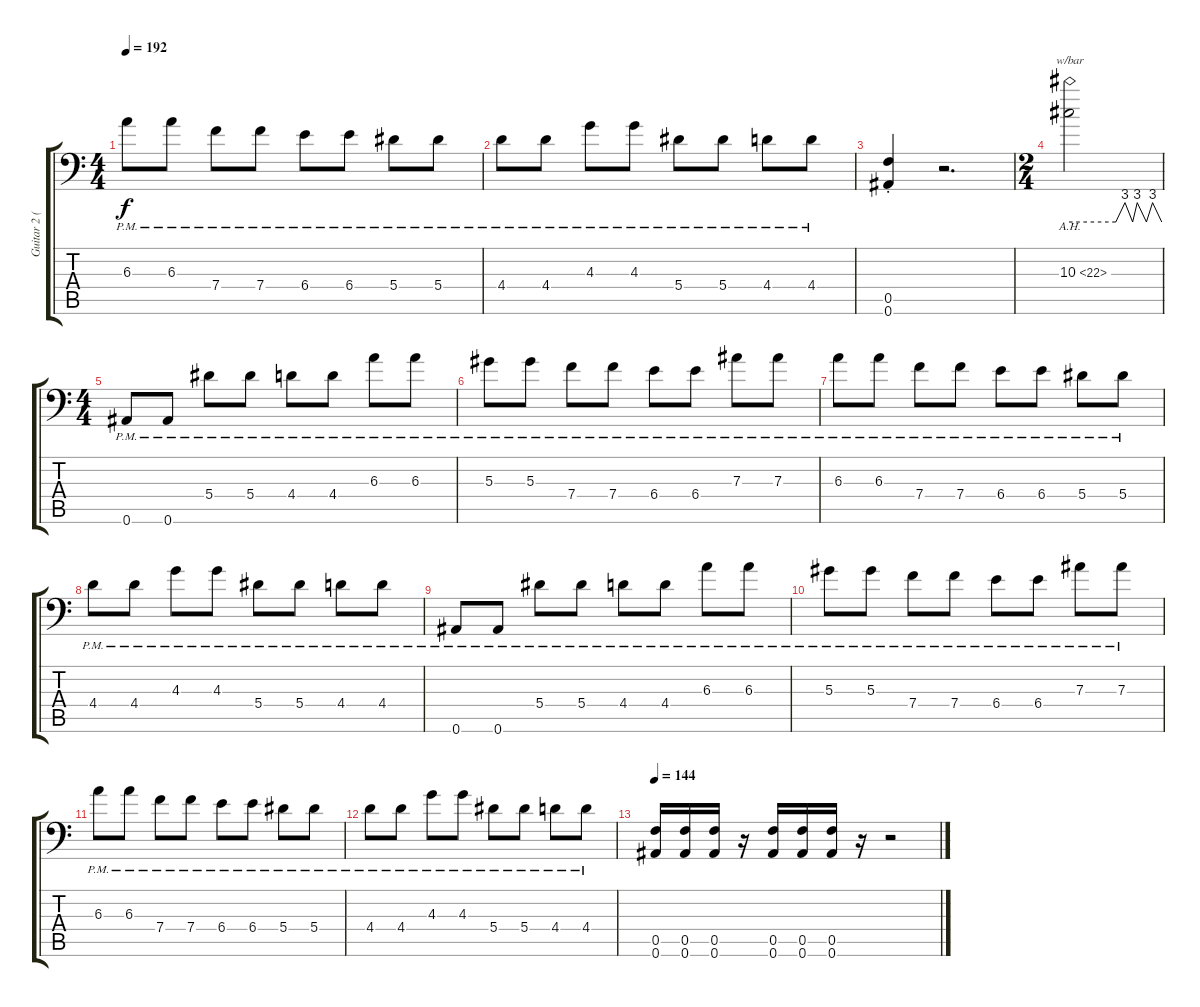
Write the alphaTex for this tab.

\track ("Guitar 2 (Left)" "Guitar 2 (") {instrument distortionguitar}
\staff {score tabs}
\tuning (C4 G3 Eb3 Bb2 F2 Bb1) {hide}
\ts (4 4)
\tempo 192
\clef f4
\ks c
6.3{pm}.8{dy f} 6.3{pm}.8 7.4{pm}.8 7.4{pm}.8 6.4{pm}.8 6.4{pm}.8 5.4{pm}.8 5.4{pm}.8 |
4.4{pm}.8 4.4{pm}.8 4.3{pm}.8 4.3{pm}.8 5.4{pm}.8 5.4{pm}.8 4.4{pm}.8 4.4{pm}.8 |
(0.5{st} 0.6{st}).4 r.2{d} |
\ts (2 4)
10.3{ah 12}.2{tbe (custom default 0 0 30 0 36 12 41 0 44 12 50 0 54 12 60 0)} |
\ts (4 4)
0.6{pm}.8 0.6{pm}.8 5.4{pm}.8 5.4{pm}.8 4.4{pm}.8 4.4{pm}.8 6.3{pm}.8 6.3{pm}.8 |
5.3{pm}.8 5.3{pm}.8 7.4{pm}.8 7.4{pm}.8 6.4{pm}.8 6.4{pm}.8 7.3{pm}.8 7.3{pm}.8 |
6.3{pm}.8 6.3{pm}.8 7.4{pm}.8 7.4{pm}.8 6.4{pm}.8 6.4{pm}.8 5.4{pm}.8 5.4{pm}.8 |
4.4{pm}.8 4.4{pm}.8 4.3{pm}.8 4.3{pm}.8 5.4{pm}.8 5.4{pm}.8 4.4{pm}.8 4.4{pm}.8 |
0.6{pm}.8 0.6{pm}.8 5.4{pm}.8 5.4{pm}.8 4.4{pm}.8 4.4{pm}.8 6.3{pm}.8 6.3{pm}.8 |
5.3{pm}.8 5.3{pm}.8 7.4{pm}.8 7.4{pm}.8 6.4{pm}.8 6.4{pm}.8 7.3{pm}.8 7.3{pm}.8 |
6.3{pm}.8 6.3{pm}.8 7.4{pm}.8 7.4{pm}.8 6.4{pm}.8 6.4{pm}.8 5.4{pm}.8 5.4{pm}.8 |
4.4{pm}.8 4.4{pm}.8 4.3{pm}.8 4.3{pm}.8 5.4{pm}.8 5.4{pm}.8 4.4{pm}.8 4.4{pm}.8 |
\tempo 144
(0.5 0.6).16 (0.5 0.6).16 (0.5 0.6).16 r.16 (0.5 0.6).16 (0.5 0.6).16 (0.5 0.6).16 r.16 r.2
